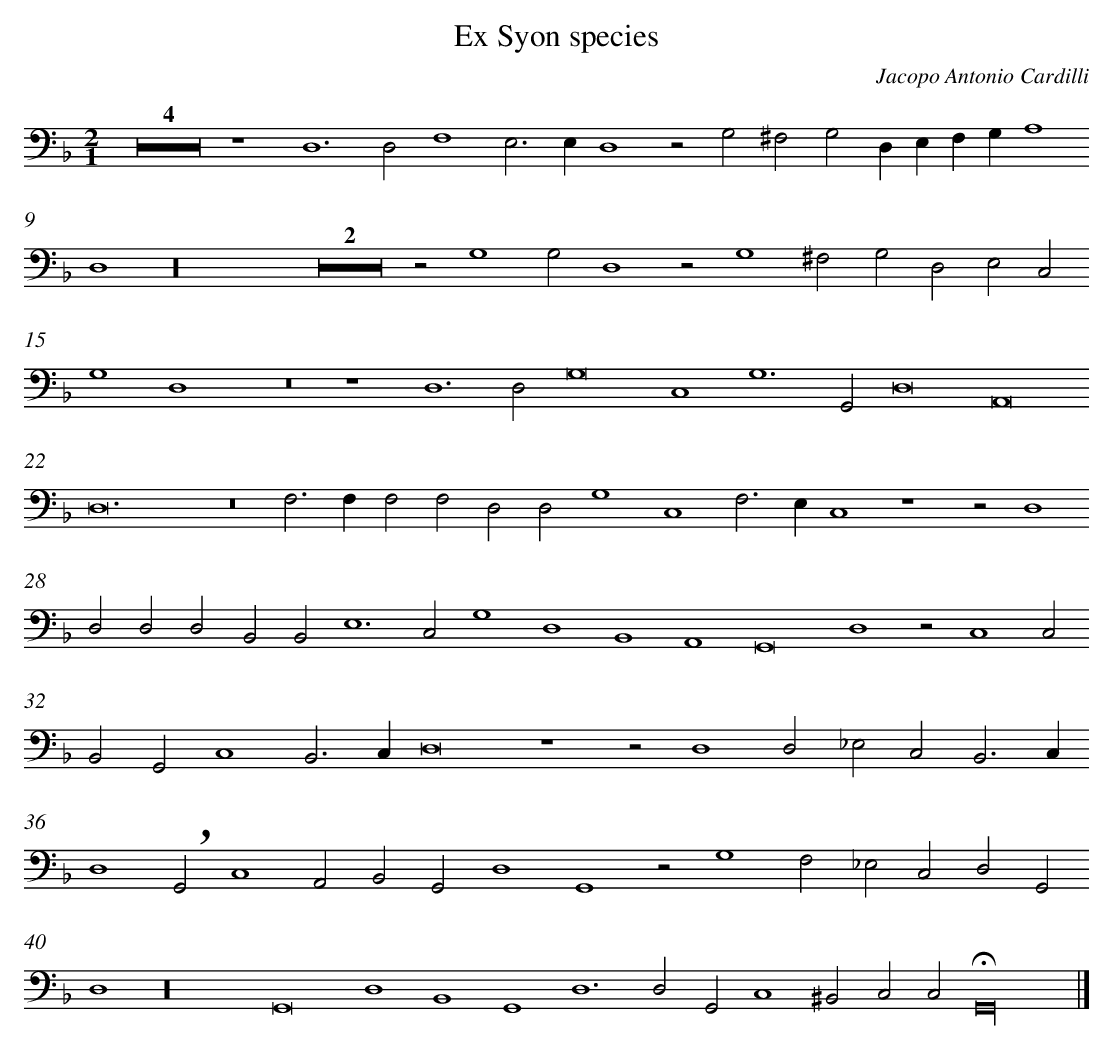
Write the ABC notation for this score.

X:1
T: Ex Syon species
C: Jacopo Antonio Cardilli
L: 1/4
M: 2/1
K: F clef=bass
Z4 [|]
z4D,6 [|]
D,2F,4 [|]
E,2>E,2D,4 [|]
z2G,2^F,2G,2 [|]
D,E,F,G,A,4 [|]
D,4z16 [|]
Z2 [|]
z2G,4 [|]
G,2D,4 [|]
z2G,4^F,2 [|]
G,2D,2E,2C,2 [|]
G,4D,4 [|]
z8 [|]
z4D,6 [|]
D,2G,8 [|]
C,4 [|]
G,6G,,2 [|]
D,8 [|]
A,,8 [|]
D,12 [|]
z8 [|]
F,3F, [|]
F,2F,2D,2D,2 [|]
G,4C,4 [|]
F,2>E,2C,4 [|]
z4z2D,4 [|]
D,2D,2D,2 [|]
B,,2B,,2E,6 [|]
C,2G,4 [|]
D,4B,,4 [|]
A,,4G,,8 [|]
D,4 [|]
z2C,4C,2 [|]
B,,2G,,2C,4 [|]
B,,2>C,2D,8 [|]
z4 [|]
z2D,4D,2 [|]
_E,2C,2B,,3C, [|]
D,4!breath!G,,2C,4 [|]
A,,2B,,2G,,2 [|]
D,4G,,4 [|]
z2G,4F,2 [|]
_E,2C,2D,2G,,2 [|]
D,4z16 [|]
 [|]
G,,8 [|]
D,4 [|]
B,,4G,,4 [|]
D,6D,2 [|]
G,,2C,4^B,,2 [|]
C,2C,2!fermata!G,,16 |]
